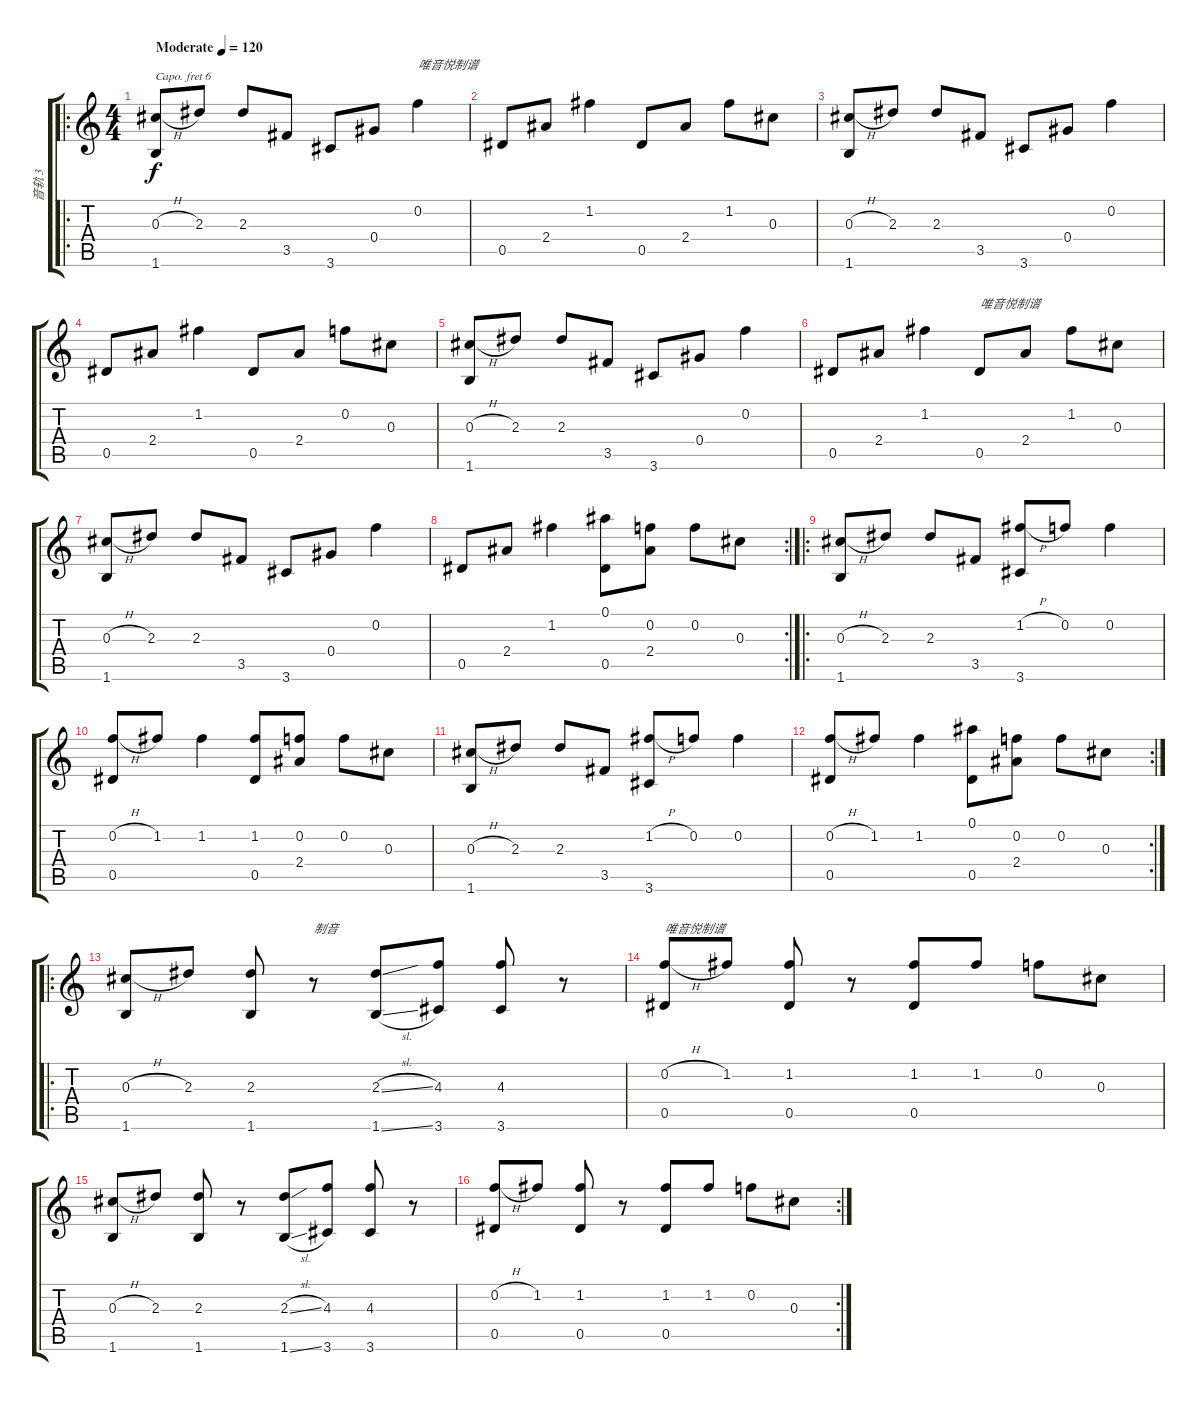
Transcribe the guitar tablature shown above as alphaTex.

\track ("音轨 3" "音轨 3") {instrument acousticguitarsteel}
\staff {score tabs}
\capo 6
\tuning (E4 B3 G3 D3 A2 E2) {hide}
\ro
\ts (4 4)
\tempo (120 "Moderate")
\clef g2
\ks c
(0.3{h} 1.6).8{dy f instrument acousticguitarsteel} 2.3.8 2.3.8 3.5.8 3.6.8 0.4.8 0.2.4{txt "唯音悦制谱"} |
0.5.8 2.4.8 1.2.4 0.5.8 2.4.8 1.2.8 0.3.8 |
(0.3{h} 1.6).8 2.3.8 2.3.8 3.5.8 3.6.8 0.4.8 0.2.4 |
0.5.8 2.4.8 1.2.4 0.5.8 2.4.8 0.2.8 0.3.8 |
(0.3{h} 1.6).8 2.3.8 2.3.8 3.5.8 3.6.8 0.4.8 0.2.4 |
0.5.8 2.4.8 1.2.4 0.5.8{txt "唯音悦制谱"} 2.4.8 1.2.8 0.3.8 |
(0.3{h} 1.6).8 2.3.8 2.3.8 3.5.8 3.6.8 0.4.8 0.2.4 |
\rc 2
0.5.8 2.4.8 1.2.4 (0.1 0.5).8 (0.2 2.4).8 0.2.8 0.3.8 |
\ro
(0.3{h} 1.6).8 2.3.8 2.3.8 3.5.8 (1.2{h} 3.6).8 0.2.8 0.2.4 |
(0.2{h} 0.5).8 1.2.8 1.2.4 (1.2 0.5).8 (0.2 2.4).8 0.2.8 0.3.8 |
(0.3{h} 1.6).8 2.3.8 2.3.8 3.5.8 (1.2{h} 3.6).8 0.2.8 0.2.4 |
\rc 2
(0.2{h} 0.5).8 1.2.8 1.2.4 (0.1 0.5).8 (0.2 2.4).8 0.2.8 0.3.8 |
\ro
(0.3{h} 1.6).8 2.3.8 (2.3 1.6).8 r.8{txt "制音"} (2.3{sl} 1.6{sl}).8 (4.3 3.6).8 (4.3 3.6).8 r.8 |
(0.2{h} 0.5).8{txt "唯音悦制谱"} 1.2.8 (1.2 0.5).8 r.8 (1.2 0.5).8 1.2.8 0.2.8 0.3.8 |
(0.3{h} 1.6).8 2.3.8 (2.3 1.6).8 r.8 (2.3{sl} 1.6{sl}).8 (4.3 3.6).8 (4.3 3.6).8 r.8 |
\rc 2
(0.2{h} 0.5).8 1.2.8 (1.2 0.5).8 r.8 (1.2 0.5).8 1.2.8 0.2.8 0.3.8
